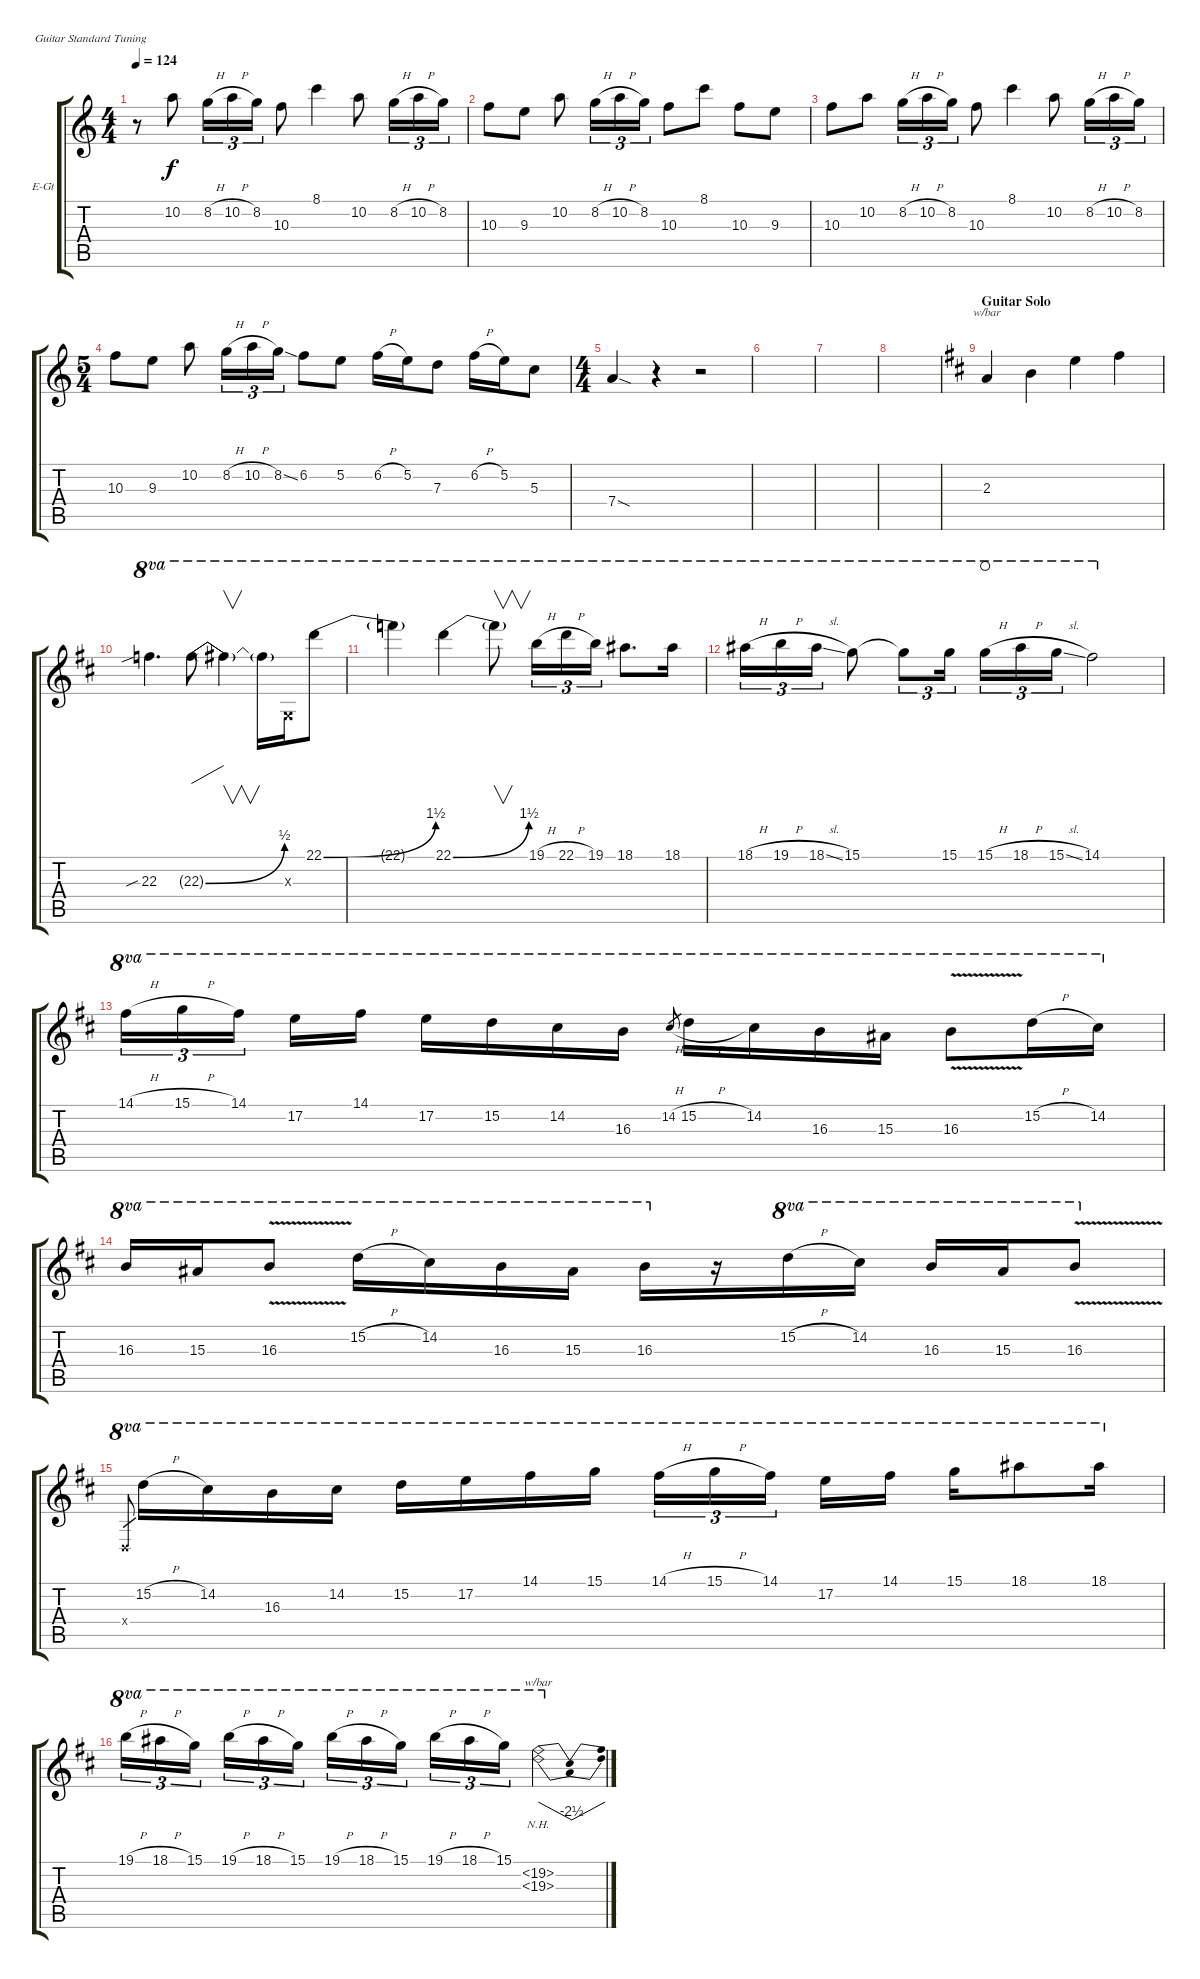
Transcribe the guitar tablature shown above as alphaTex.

\bracketExtendMode groupsimilarinstruments
\firstSystemTrackNameOrientation horizontal
\otherSystemsTrackNameOrientation horizontal
\track ("2 Guitar" "E-Gt") {instrument distortionguitar}
\staff {score tabs}
\tuning (E4 B3 G3 D3 A2 E2)
\ts (4 4)
\tempo 124
\clef g2
\scale
0.944515
\ks c
r.8{dy f} 10.2.8 8.2{h}.16{tu (3 2)} 10.2{h}.16{tu (3 2)} 8.2.16{tu (3 2)} 10.3.8 8.1.4 10.2.8 8.2{h}.16{tu (3 2)} 10.2{h}.16{tu (3 2)} 8.2.16{tu (3 2)} |
\scale
1.05549 10.3.8 9.3.8 10.2.8 8.2{h}.16{tu (3 2)} 10.2{h}.16{tu (3 2)} 8.2.16{tu (3 2)} 10.3.8 8.1.8 10.3.8 9.3.8 |
\scale
0.944515 10.3.8 10.2.8 8.2{h}.16{tu (3 2)} 10.2{h}.16{tu (3 2)} 8.2.16{tu (3 2)} 10.3.8 8.1.4 10.2.8 8.2{h}.16{tu (3 2)} 10.2{h}.16{tu (3 2)} 8.2.16{tu (3 2)} |
\ts (5 4)
\scale
1.08575 10.3.8 9.3.8 10.2.8 8.2{h}.16{tu (3 2)} 10.2{h}.16{tu (3 2)} 8.2{ss}.16{tu (3 2)} 6.2.8 5.2.8 6.2{h}.16 5.2.16 7.3.8 6.2{h}.16 5.2.16 5.3.8 |
\ts (4 4)
\scale
0.91425 7.4{sod}.4 r.4 r.2 |
\scale
1.05549 |
\scale
0.944515 |
\scale
1.05549 |
\section ("" "Guitar Solo")
\scale
0.944515
\ks d
2.3.4{tbe (dive default 0 0 60 -16)} 4.3.8{tbe (dive default 0 -16 60 0) gr} 4.3{sl t}.4{tbe (dive default 0 0 57 -10)} 9.3.8{tbe (dive default 0 -10 60 0) gr} 9.3{sl t}.4{tbe (dive default 0 0 59.4 -10)} 11.3.8{tbe (dive default 0 -10 60 0) gr} 11.3{t}.4 |
\scale
1.05549 22.3{be (bend 0 0 16.2 2) sib}.4{d ot 8va} 22.3.8{tbe (dive default 0 0 55.8 -10) ot 8va gr} 22.3{be (bend 0 0 16.2 2) t}.8{tbe (dive default 0 -10 54.6 0) ot 8va} 22.3{t}.4{v ot 8va} 22.3{t}.16{ot 8va} 0.3{x}.16{ot 8va} 22.1{be (bend 0 0 18 6)}.8{ot 8va} |
\scale
0.944515 22.1{t}.4{ot 8va} 22.1{be (bend 0 0 15.6 6)}.4{ot 8va} 22.1{t}.8{v ot 8va} 19.1{h}.16{tu (3 2) ot 8va} 22.1{h}.16{tu (3 2) ot 8va} 19.1.16{tu (3 2) ot 8va} 18.1.8{d ot 8va} 18.1.16{ot 8va} |
\scale
1.05549 18.1{h}.16{tu (3 2) ot 8va} 19.1{h}.16{tu (3 2) ot 8va} 18.1{sl}.16{tu (3 2) ot 8va} 15.1.8{ot 8va} 15.1{t}.8{tu (3 2) ot 8va} 15.1.16{tu (3 2) ot 8va} 15.1{h}.16{tu (3 2) ot 8va waho} 18.1{h}.16{tu (3 2) ot 8va} 15.1{sl}.16{tu (3 2) ot 8va} 14.1.2{ot 8va} |
\scale
0.944515 14.1{h}.16{tu (3 2) ot 8va} 15.1{h}.16{tu (3 2) ot 8va} 14.1.16{tu (3 2) ot 8va} 17.2.16{ot 8va} 14.1.16{ot 8va} 17.2.16{ot 8va} 15.2.16{ot 8va} 14.2.16{ot 8va} 16.3.16{ot 8va} 14.2{h}.8{ot 8va gr} 15.2{h}.16{ot 8va} 14.2.16{ot 8va} 16.3.16{ot 8va} 15.3.16{ot 8va} 16.3{v}.8{ot 8va} 15.2{h}.16{ot 8va} 14.2.16{ot 8va} |
\scale
1.05549 16.3.16{ot 8va} 15.3.16{ot 8va} 16.3{v}.8{ot 8va} 15.2{h}.16{ot 8va} 14.2.16{ot 8va} 16.3.16{ot 8va} 15.3.16{ot 8va} 16.3.16{ot 8va} r.16 15.2{h}.16{ot 8va} 14.2.16{ot 8va} 16.3.16{ot 8va} 15.3.16{ot 8va} 16.3{v}.8{ot 8va} |
\scale
0.944515 0.4{x}.8{ot 8va gr} 15.2{h}.16{ot 8va} 14.2.16{ot 8va} 16.3.16{ot 8va} 14.2.16{ot 8va} 15.2.16{ot 8va} 17.2.16{ot 8va} 14.1.16{ot 8va} 15.1.16{ot 8va} 14.1{h}.16{tu (3 2) ot 8va} 15.1{h}.16{tu (3 2) ot 8va} 14.1.16{tu (3 2) ot 8va} 17.2.16{ot 8va} 14.1.16{ot 8va} 15.1.16{ot 8va} 18.1.8{ot 8va} 18.1.16{ot 8va} |
\scale
1.05549 19.1{h}.16{tu (3 2) ot 8va} 18.1{h}.16{tu (3 2) ot 8va} 15.1.16{tu (3 2) ot 8va} 19.1{h}.16{tu (3 2) ot 8va} 18.1{h}.16{tu (3 2) ot 8va} 15.1.16{tu (3 2) ot 8va} 19.1{h}.16{tu (3 2) ot 8va} 18.1{h}.16{tu (3 2) ot 8va} 15.1.16{tu (3 2) ot 8va} 19.1{h}.16{tu (3 2) ot 8va} 18.1{h}.16{tu (3 2) ot 8va} 15.1.16{tu (3 2) ot 8va} (19.2{nh} 19.3{nh}).2{tbe (dip default 0 0 4.2 -10 4.8 -10 59.4 0) ot 8va}
